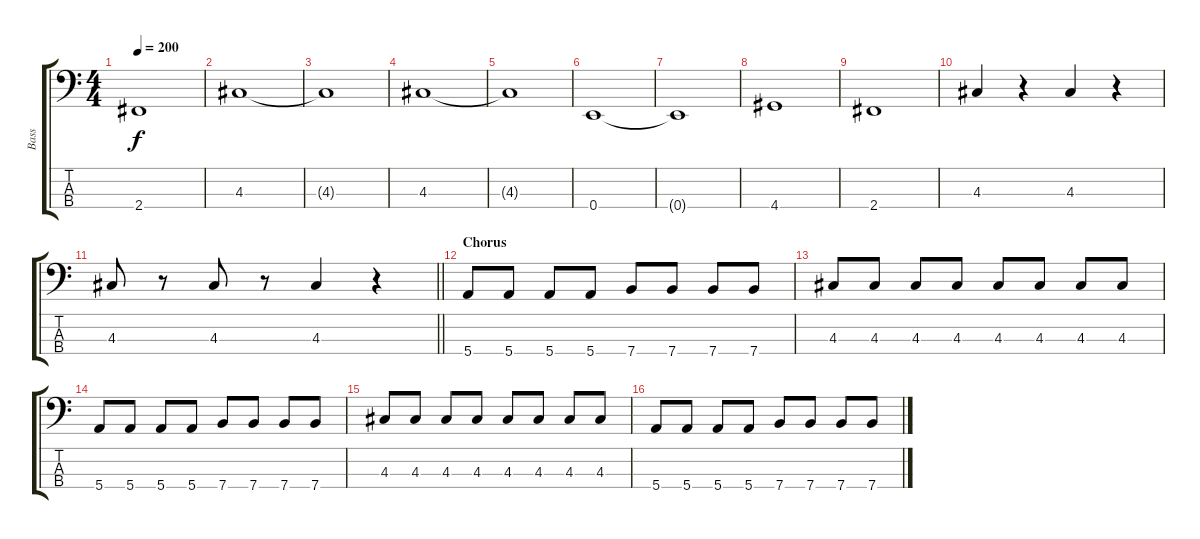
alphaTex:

\track ("Bass" "Bass") {instrument electricbasspick}
\staff {score tabs}
\tuning (G2 D2 A1 E1) {hide}
\ts (4 4)
\tempo 200
\clef f4
\ks c
2.4.1{dy f} |
4.3.1 |
4.3{t}.1 |
4.3.1 |
4.3{t}.1 |
0.4.1 |
0.4{t}.1 |
4.4.1 |
2.4.1 |
4.3.4 r.4 4.3.4 r.4 |
\barLineRight lightlight
4.3.8 r.8 4.3.8 r.8 4.3.4 r.4 |
\section ("" "Chorus")
5.4.8 5.4.8 5.4.8 5.4.8 7.4.8 7.4.8 7.4.8 7.4.8 |
4.3.8 4.3.8 4.3.8 4.3.8 4.3.8 4.3.8 4.3.8 4.3.8 |
5.4.8 5.4.8 5.4.8 5.4.8 7.4.8 7.4.8 7.4.8 7.4.8 |
4.3.8 4.3.8 4.3.8 4.3.8 4.3.8 4.3.8 4.3.8 4.3.8 |
5.4.8 5.4.8 5.4.8 5.4.8 7.4.8 7.4.8 7.4.8 7.4.8
